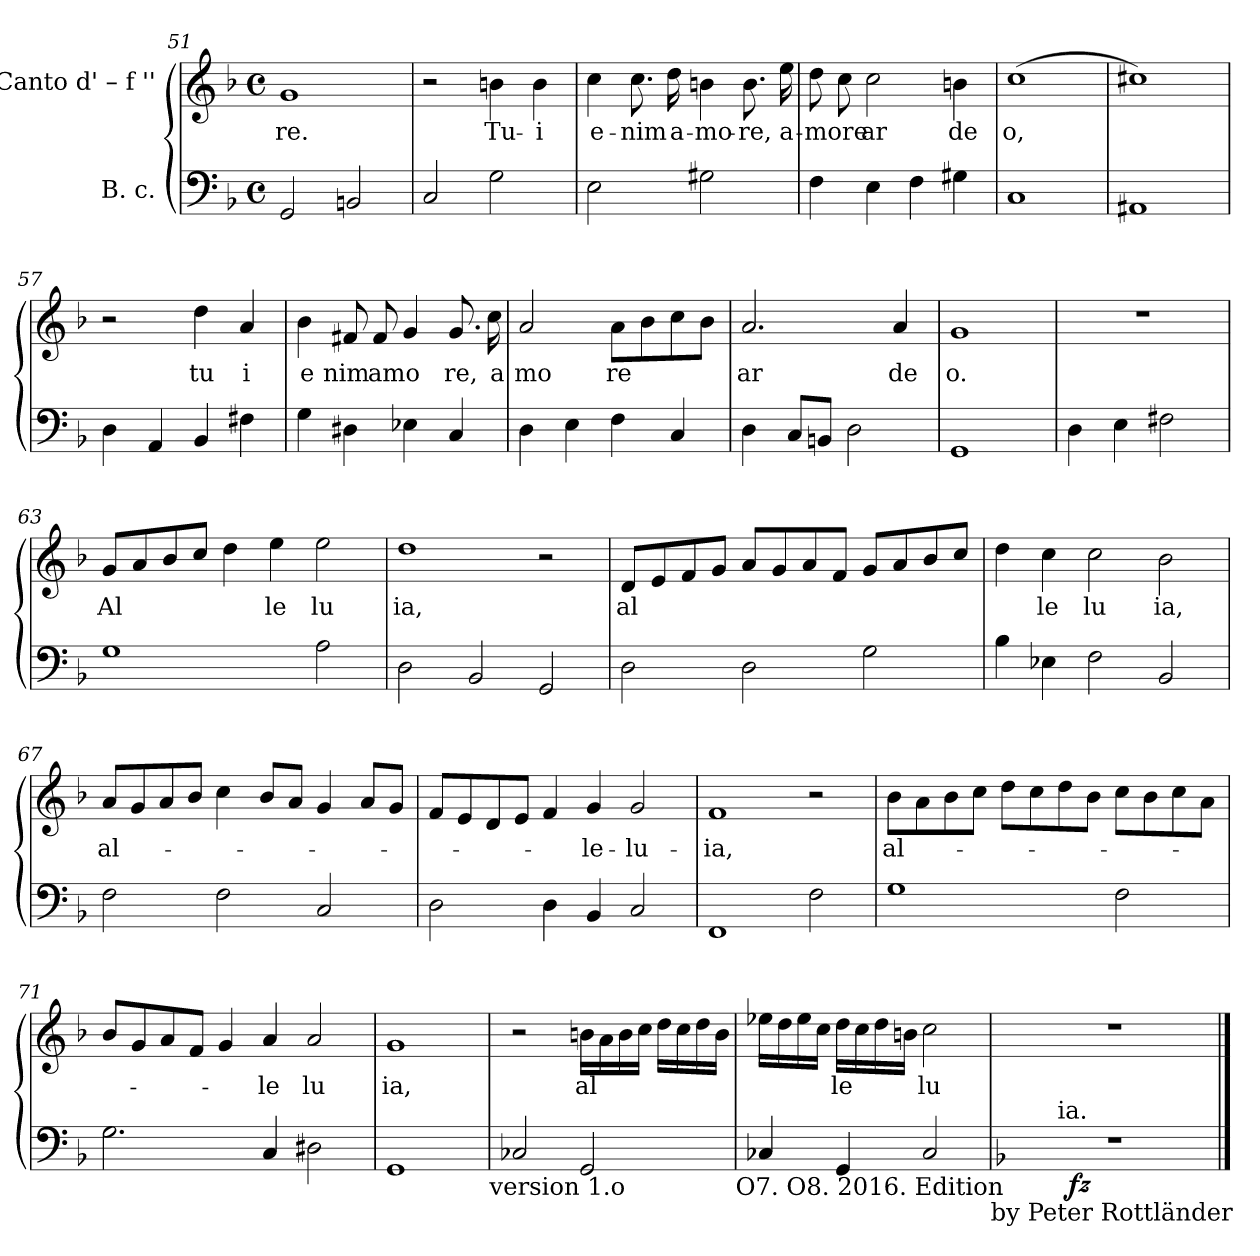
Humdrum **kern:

**kern	**dynam	**kern	**text
*part2	*part2	*part1	*part1
*staff2	*staff2	*staff1	*staff1
*I"B. c.	*	*I"Canto d' – f ''	*
*clefF4	*	*clefG2	*
*k[b-]	*	*k[b-]	*
*F:	*	*F:	*
*M4/4	*	*M4/4	*
*met(c)	*	*met(c)	*
=51	=51	=51	=51
!	!	!	!LO:LY:b
2GG/	.	1g	-re.
2BBn/	.	.	.
=52	=52	=52	=52
2C/	.	2r	.
!	!	!	!LO:LY:b
2G\	.	4bn\	Tu-
!	!	!	!LO:LY:b
.	.	4b\	-i
=53	=53	=53	=53
!	!	!	!LO:LY:b
2E>\	.	4cc\	e-
!	!	!	!LO:LY:b
.	.	8.cc\	-nim
!	!	!	!LO:LY:b
.	.	16dd\	a-
!	!	!	!LO:LY:b
2G#\	.	4bn\	-mo-
!	!	!	!LO:LY:b
.	.	8.b\	-re,
!	!	!	!LO:LY:b
.	.	16ee\	a-
!!LO:LB:g=z
=54	=54	=54	=54
!	!	!	!LO:LY:b
4F\	.	8dd\	-more
.	.	8cc\	.
!	!	!	!LO:LY:b
4E\	.	2cc\	ar
4F\	.	.	.
!	!	!	!LO:LY:b
4G#\	.	4bn\	de
=55	=55	=55	=55
!	!	!	!LO:LY:b
1C	.	(>1cc	o,
=56	=56	=56	=56
1AA#	.	1cc#X)	.
=57	=57	=57	=57
4D\	.	2r	.
4AA/	.	.	.
!	!	!	!LO:LY:b
4BB-/	.	4dd\	tu
!	!	!	!LO:LY:b
4F#X\	.	4a/	i
=58	=58	=58	=58
!	!	!	!LO:LY:b
4G\	.	4b-\	e
!	!	!	!LO:LY:b
4D#\	.	8f#X/	nim
!	!	!	!LO:LY:b
.	.	8f#/	amo
4E-X\	.	4g/	.
!	!	!	!LO:LY:b
4C/	.	8.g/	re,
!	!	!	!LO:LY:b
.	.	16cc\	a
=59	=59	=59	=59
!	!	!	!LO:LY:b
4D\	.	2a/	mo
4E\	.	.	.
!	!	!	!LO:LY:b
4F\	.	8a\L	re
.	.	8b-\	.
4C/	.	8cc\	.
.	.	8b-\J	.
=60	=60	=60	=60
!	!	!	!LO:LY:b
4D\	.	2.a/	ar
8C/L	.	.	.
8BBn/J	.	.	.
2D\	.	.	.
!	!	!	!LO:LY:b
.	.	4a/	de
!!LO:LB:g=z
=61	=61	=61	=61
!	!	!	!LO:LY:b
1GG	.	1g	o.
=62	=62	=62	=62
4D\	.	1r	.
4E\	.	.	.
2F#X\	.	.	.
=63	=63	=63	=63
!	!	!	!LO:LY:b
1G	.	8g/L	Al
.	.	8a/	.
.	.	8b-/	.
.	.	8cc/J	.
.	.	4dd\	.
!	!	!	!LO:LY:b
.	.	4ee\	le
!	!	!	!LO:LY:b
2A\	.	2ee\	lu
=64	=64	=64	=64
!	!	!	!LO:LY:b
2D\	.	1dd	ia,
2BB-/	.	.	.
2GG/	.	2r	.
=65	=65	=65	=65
!	!	!	!LO:LY:b
2D\	.	8d/L	al
.	.	8e/	.
.	.	8f/	.
.	.	8g/J	.
2D\	.	8a/L	.
.	.	8g/	.
.	.	8a/	.
.	.	8f/J	.
2G\	.	8g/L	.
.	.	8a/	.
.	.	8b-/	.
.	.	8cc/J	.
=66	=66	=66	=66
4B-\	.	4dd\	.
!	!	!	!LO:LY:b
4E-X\	.	4cc\	le
!	!	!	!LO:LY:b
2F\	.	2cc\	lu
!	!	!	!LO:LY:b
2BB-/	.	2b-\	ia,
!!LO:LB:g=z
=67	=67	=67	=67
!	!	!	!LO:LY:b
2F\	.	8a/L	al-
.	.	8g/	.
.	.	8a/	.
.	.	8b-/J	.
2F\	.	4cc\	.
.	.	8b-/L	.
.	.	8a/J	.
2C/	.	4g/	.
.	.	8a/L	.
.	.	8g/J	.
=68	=68	=68	=68
2D\	.	8f/L	.
.	.	8e/	.
.	.	8d/	.
.	.	8e/J	.
4D\	.	4f/	.
!	!	!	!LO:LY:b
4BB-/	.	4g/	-le-
!	!	!	!LO:LY:b
2C/	.	2g/	-lu-
=69	=69	=69	=69
!	!	!	!LO:LY:b
1FF	.	1f	-ia,
2F\	.	2r	.
=70	=70	=70	=70
!	!	!	!LO:LY:b
1G	.	8b-\L	al-
.	.	8a\	.
.	.	8b-\	.
.	.	8cc\J	.
.	.	8dd\L	.
.	.	8cc\	.
.	.	8dd\	.
.	.	8b-\J	.
2F\	.	8cc\L	.
.	.	8b-\	.
.	.	8cc\	.
.	.	8a\J	.
!!LO:LB:g=z
=71	=71	=71	=71
2.G\	.	8b-/L	.
.	.	8g/	.
.	.	8a/	.
.	.	8f/J	.
.	.	4g/	.
!	!	!	!LO:LY:b
4C/	.	4a/	-le
!	!	!	!LO:LY:b
2D#\	.	2a/	lu
=72	=72	=72	=72
!	!	!	!LO:LY:b
1GG	.	1g	ia,
!LO:TX:b:t=version 1.o	!	!	!
=73	=73	=73	=73
2C-/	.	2r	.
!	!	!	!LO:LY:b
2GG/	.	16bn\LL	al
.	.	16a\	.
.	.	16b\	.
.	.	16cc\JJ	.
.	.	16dd\LL	.
.	.	16cc\	.
.	.	16dd\	.
.	.	16b\JJ	.
!LO:TX:b:t=O7. O8. 2016. Edition	!	!	!
=74	=74	=74	=74
4C-/	.	16ee-X\LL	.
.	.	16dd\	.
.	.	16ee-\	.
.	.	16cc\JJ	.
!	!	!	!LO:LY:b
4GG/	.	16dd\LL	le
.	.	16cc\	.
.	.	16dd\	.
.	.	16bn\JJ	.
!	!	!	!LO:LY:b
2C-/	.	2cc\	lu
!LO:TX:b:t=by Peter Rottländer	!	!	!
=75	=75	=75	=75
*	*	*k[]	*
*	*	*C:	*
*^	*	*	*
*	*^	*	*	*
1r	8.ryy	8ryy	.	1r	.
.	.	32ryy	.	.	.
!	!	!LO:TX:a:t=ia.	!	!	!
.	.	2ryy	.	.	.
!	!	!	!LO:DY:b	!	!
.	2ryy	.	fz	.	.
.	.	4ryy	.	.	.
.	4ryy	.	.	.	.
.	.	16.ryy	.	.	.
.	16ryy	.	.	.	.
*v	*v	*v	*	*	*
==	==	==	==
*-	*-	*-	*-
